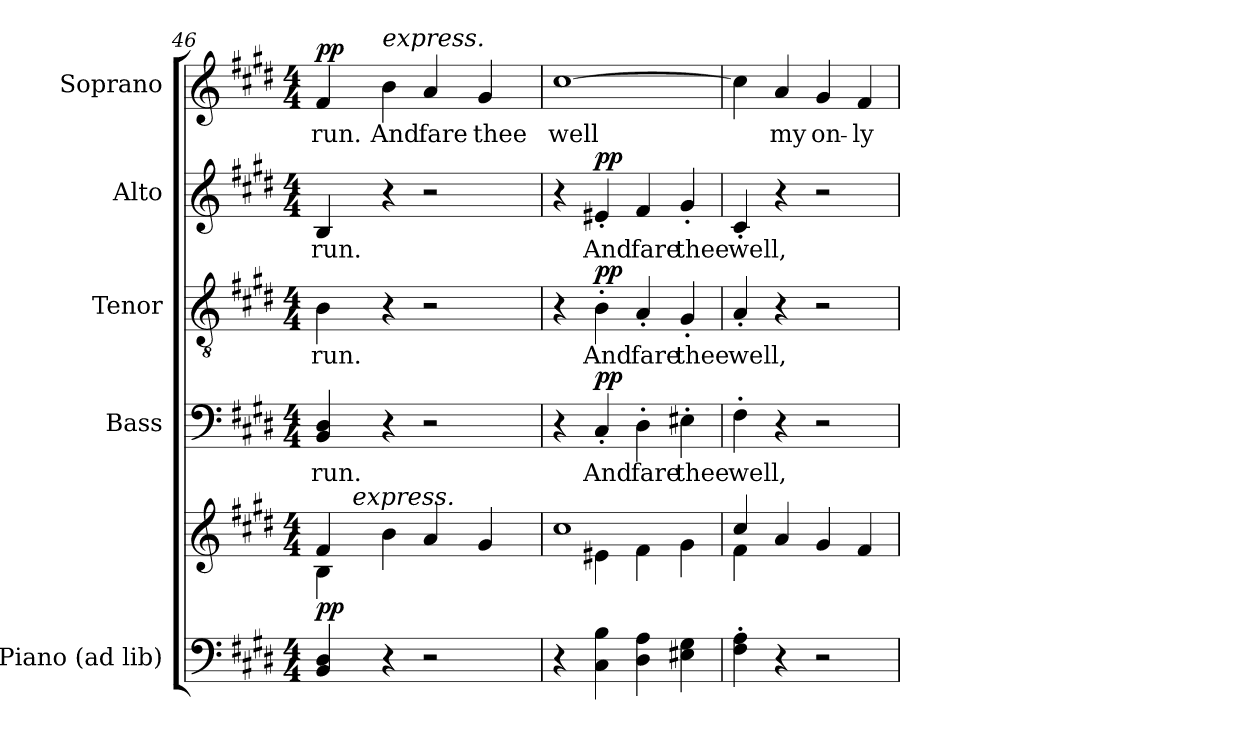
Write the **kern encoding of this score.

**kern	**kern	**dynam	**kern	**text	**dynam	**kern	**text	**dynam	**kern	**text	**dynam	**kern	**text	**dynam
*part5	*part5	*part5	*part4	*part4	*part4	*part3	*part3	*part3	*part2	*part2	*part2	*part1	*part1	*part1
*staff6	*staff5	*staff5/6	*staff4	*staff4	*staff4	*staff3	*staff3	*staff3	*staff2	*staff2	*staff2	*staff1	*staff1	*staff1
*I"Piano (ad lib)	*	*	*I"Bass	*	*	*I"Tenor	*	*	*I"Alto	*	*	*I"Soprano	*	*
*I'Pno.	*	*	*I'B.	*	*	*I'T.	*	*	*I'A.	*	*	*I'S.	*	*
*clefF4	*clefG2	*	*clefF4	*	*	*clefGv2	*	*	*clefG2	*	*	*clefG2	*	*
*	*	*	*	*	*	*ITrd7c12	*	*	*	*	*	*	*	*
*k[f#c#g#d#]	*k[f#c#g#d#]	*	*k[f#c#g#d#]	*	*	*k[f#c#g#d#]	*	*	*k[f#c#g#d#]	*	*	*k[f#c#g#d#]	*	*
*E:	*E:	*	*E:	*	*	*E:	*	*	*E:	*	*	*E:	*	*
*M4/4	*M4/4	*	*M4/4	*	*	*M4/4	*	*	*M4/4	*	*	*M4/4	*	*
=46	=46	=46	=46	=46	=46	=46	=46	=46	=46	=46	=46	=46	=46	=46
*	*^	*	*	*	*	*	*	*	*	*	*	*	*	*
!	!	!	!	!	!LO:LY:b:color=#000000	!	!	!	!	!	!	!	!	!	!
!	!	!	!	!	!	!	!	!LO:LY:b:color=#000000	!	!	!	!	!	!	!
!	!	!	!	!	!	!	!	!	!	!	!LO:LY:b:color=#000000	!	!	!	!
!	!	!	!	!	!	!	!	!	!	!	!	!	!	!LO:LY:b:color=#000000	!
*	*	*^	*	*	*	*	*	*	*	*	*	*	*	*	*
4BBi/ 4D#i	4f#i/	4Bi\	16ryy	pp	4BBi/ 4D#i	run.	.	4BBi\	run.	.	4Bi/	run.	.	4f#i/	run.	pp
.	.	.	32ryy	.	.	.	.	.	.	.	.	.	.	.	.	.
.	.	.	128ryy	.	.	.	.	.	.	.	.	.	.	.	.	.
.	.	.	512ryy	.	.	.	.	.	.	.	.	.	.	.	.	.
!	!	!	!LO:TX:a:i:t=express.	!	!	!	!	!	!	!	!	!	!	!	!	!
.	.	.	2ryy	.	.	.	.	.	.	.	.	.	.	.	.	.
!	!	!	!	!	!	!	!	!	!	!	!	!	!	!LO:TX:a:i:t=express.	!	!
!	!	!	!	!	!	!	!	!	!	!	!	!	!	!	!LO:LY:b:color=#000000	!
4r	4bi\	2.ryy	.	.	4r	.	.	4r	.	.	4r	.	.	4bi\	And	.
!	!	!	!	!	!	!	!	!	!	!	!	!	!	!	!LO:LY:b:color=#000000	!
2r	4ai/	.	.	.	2r	.	.	2r	.	.	2r	.	.	4ai/	fare	.
.	.	.	4ryy	.	.	.	.	.	.	.	.	.	.	.	.	.
!	!	!	!	!	!	!	!	!	!	!	!	!	!	!	!LO:LY:b:color=#000000	!
.	4g#i/	.	.	.	.	.	.	.	.	.	.	.	.	4g#i/	thee	.
.	.	.	8ryy	.	.	.	.	.	.	.	.	.	.	.	.	.
.	.	.	64ryy	.	.	.	.	.	.	.	.	.	.	.	.	.
.	.	.	256.ryy	.	.	.	.	.	.	.	.	.	.	.	.	.
*	*	*v	*v	*	*	*	*	*	*	*	*	*	*	*	*	*
!!LO:PB:g=z
=47	=47	=47	=47	=47	=47	=47	=47	=47	=47	=47	=47	=47	=47	=47	=47
*	*	*^	*	*	*	*	*	*	*	*	*	*	*	*	*
!	!	!	!	!	!	!	!	!	!	!	!	!	!	!	!LO:LY:b:color=#000000	!
*	*	*v	*v	*	*	*	*	*	*	*	*	*	*	*	*	*
4r	1cc#i	4ryy	.	4r	.	.	4r	.	.	4r	.	.	[1cc#i	well	.
!	!	!	!	!	!LO:LY:b:color=#000000	!	!	!	!	!	!	!	!	!	!
!	!	!	!	!	!	!	!	!LO:LY:b:color=#000000	!	!	!	!	!	!	!
!	!	!	!	!	!	!	!	!	!	!	!LO:LY:b:color=#000000	!	!	!	!
4C#i\ 4Bi	.	4e#Xi\	.	4C#'i/	And	pp	4BB'i\	And	pp	4e#X'i/	And	pp	.	.	.
!	!	!	!	!	!LO:LY:b:color=#000000	!	!	!	!	!	!	!	!	!	!
!	!	!	!	!	!	!	!	!LO:LY:b:color=#000000	!	!	!	!	!	!	!
!	!	!	!	!	!	!	!	!	!	!	!LO:LY:b:color=#000000	!	!	!	!
4D#i\ 4Ai	.	4f#i\	.	4D#'i\	fare	.	4AA'i/	fare	.	4f#i/	fare	.	.	.	.
!	!	!	!	!	!LO:LY:b:color=#000000	!	!	!	!	!	!	!	!	!	!
!	!	!	!	!	!	!	!	!LO:LY:b:color=#000000	!	!	!	!	!	!	!
!	!	!	!	!	!	!	!	!	!	!	!LO:LY:b:color=#000000	!	!	!	!
4E#Xi\ 4G#i	.	4g#i\	.	4E#X'i\	thee	.	4GG#'i/	thee	.	4g#'i/	thee	.	.	.	.
=48	=48	=48	=48	=48	=48	=48	=48	=48	=48	=48	=48	=48	=48	=48	=48
!	!	!	!	!	!LO:LY:b:color=#000000	!	!	!	!	!	!	!	!	!	!
!	!	!	!	!	!	!	!	!LO:LY:b:color=#000000	!	!	!	!	!	!	!
!	!	!	!	!	!	!	!	!	!	!	!LO:LY:b:color=#000000	!	!	!	!
4F#i\' 4Ai'	4cc#i/	4f#i\	.	4F#'i\	well,	.	4AA'i/	well,	.	4c#'i/	well,	.	4cc#i\]	.	.
!	!	!	!	!	!	!	!	!	!	!	!	!	!	!LO:LY:b:color=#000000	!
4r	4ai/	2.ryy	.	4r	.	.	4r	.	.	4r	.	.	4ai/	my	.
!	!	!	!	!	!	!	!	!	!	!	!	!	!	!LO:LY:b:color=#000000	!
2r	4g#i/	.	.	2r	.	.	2r	.	.	2r	.	.	4g#i/	on-	.
!	!	!	!	!	!	!	!	!	!	!	!	!	!	!LO:LY:b:color=#000000	!
.	4f#i/	.	.	.	.	.	.	.	.	.	.	.	4f#i/	-ly	.
*	*v	*v	*	*	*	*	*	*	*	*	*	*	*	*	*
=	=	=	=	=	=	=	=	=	=	=	=	=	=	=
*-	*-	*-	*-	*-	*-	*-	*-	*-	*-	*-	*-	*-	*-	*-
